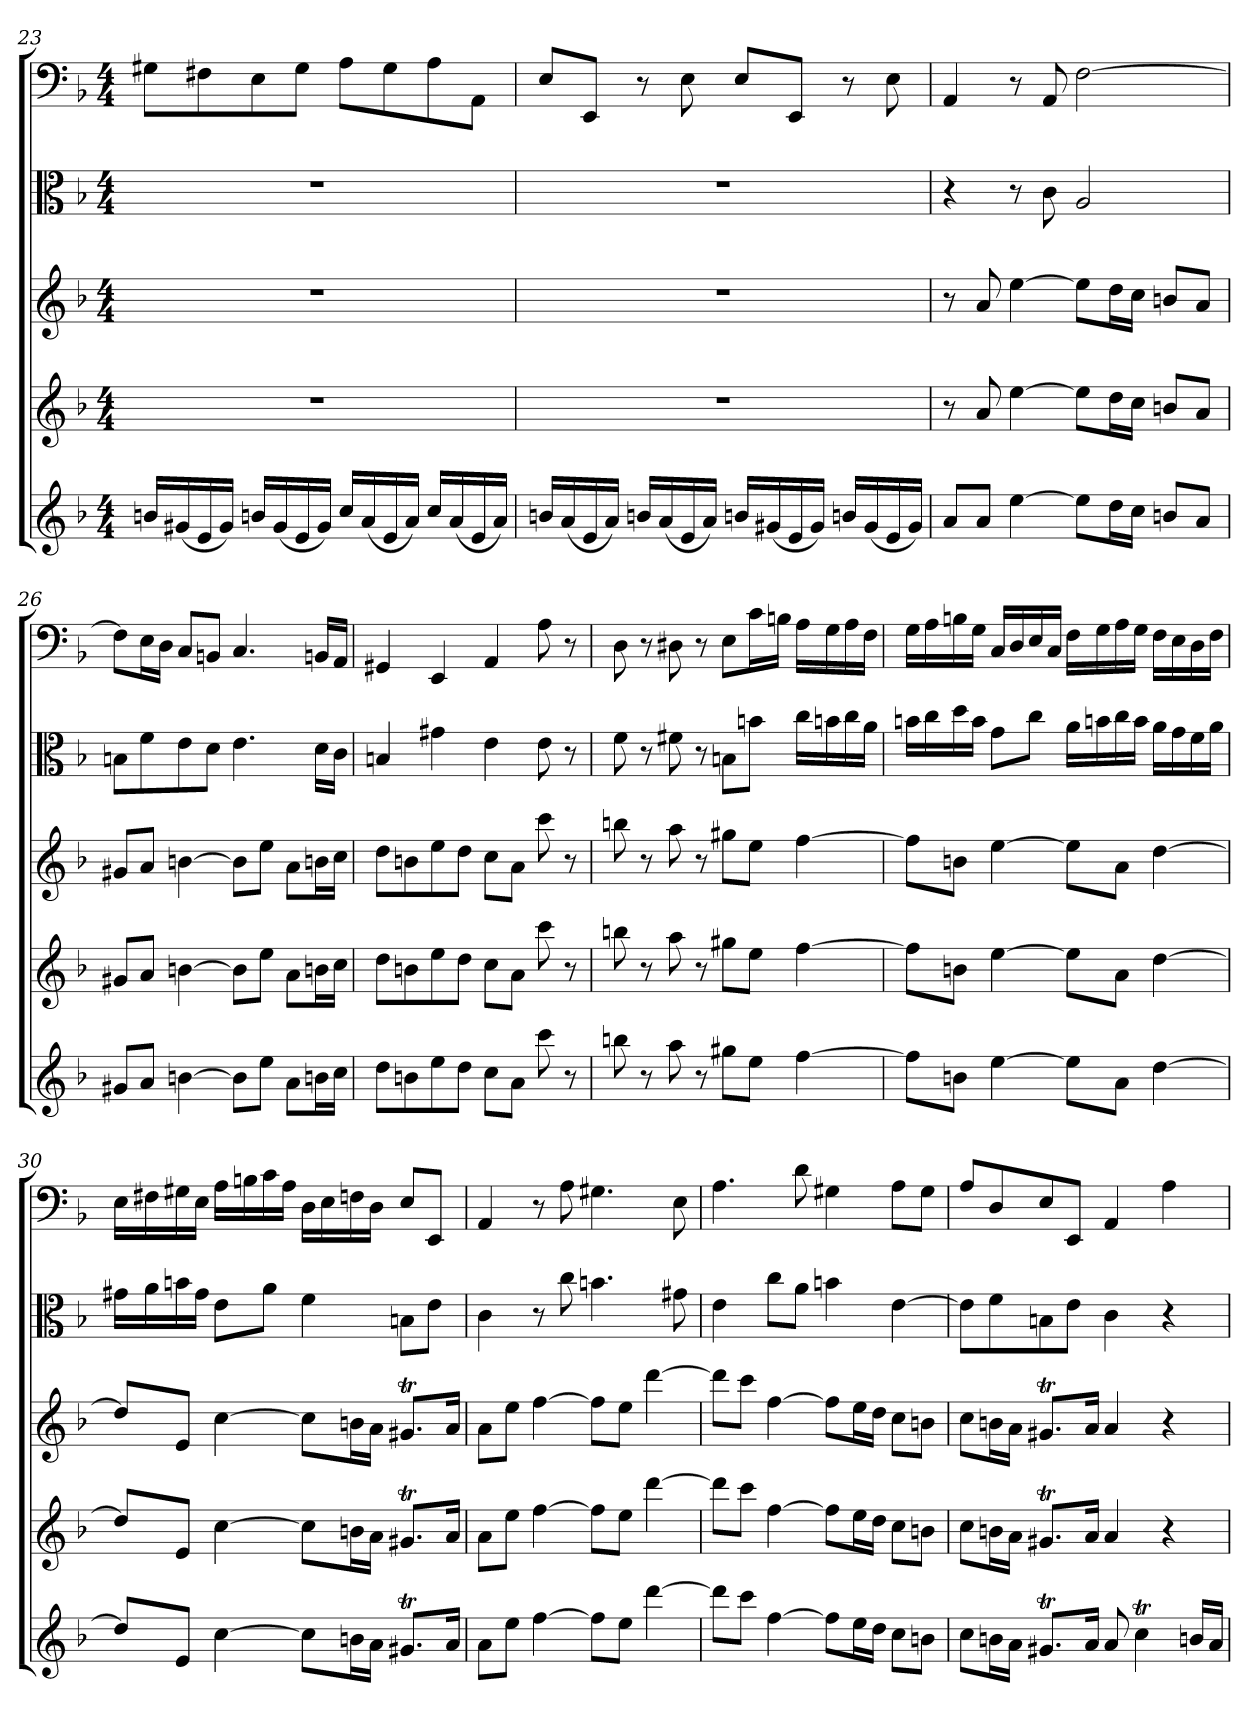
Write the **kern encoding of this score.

**kern	**kern	**kern	**kern	**kern
*part5	*part4	*part3	*part2	*part1
*staff5	*staff4	*staff3	*staff2	*staff1
*clefG2	*clefG2	*clefG2	*clefC3	*clefF4
*k[b-]	*k[b-]	*k[b-]	*k[b-]	*k[b-]
*d:	*d:	*d:	*d:	*d:
*M4/4	*M4/4	*M4/4	*M4/4	*M4/4
=23	=23	=23	=23	=23
16bn/LL	1r	1r	1r	8G#X\L
(16g#X/	.	.	.	.
16e/	.	.	.	8F#X\
16g#/JJ)	.	.	.	.
16bn/LL	.	.	.	8E\
(16g#/	.	.	.	.
16e/	.	.	.	8G#\J
16g#/JJ)	.	.	.	.
16cc/LL	.	.	.	8A\L
(16a/	.	.	.	.
16e/	.	.	.	8G#\
16a/JJ)	.	.	.	.
16cc/LL	.	.	.	8A\
(16a/	.	.	.	.
16e/	.	.	.	8AA\J
16a/JJ)	.	.	.	.
=24	=24	=24	=24	=24
16bn/LL	1r	1r	1r	8E/L
(16a/	.	.	.	.
16e/	.	.	.	8EE/J
16a/JJ)	.	.	.	.
16bn/LL	.	.	.	8r
(16a/	.	.	.	.
16e/	.	.	.	8E\
16a/JJ)	.	.	.	.
16bn/LL	.	.	.	8E/L
(16g#X/	.	.	.	.
16e/	.	.	.	8EE/J
16g#/JJ)	.	.	.	.
16bn/LL	.	.	.	8r
(16g#/	.	.	.	.
16e/	.	.	.	8E\
16g#/JJ)	.	.	.	.
=25	=25	=25	=25	=25
8a/L	8r	8r	4r	4AA/
8a/J	8a/	8a/	.	.
[4ee\	[4ee\	[4ee\	8r	8r
.	.	.	8c\	8AA/
8ee\L]	8ee\L]	8ee\L]	2A/	[2F\
16dd\L	16dd\L	16dd\L	.	.
16cc\JJ	16cc\JJ	16cc\JJ	.	.
8bn/L	8bn/L	8bn/L	.	.
8a/J	8a/J	8a/J	.	.
=26	=26	=26	=26	=26
8g#X/L	8g#X/L	8g#X/L	8Bn\L	8F\L]
8a/J	8a/J	8a/J	8f\	16E\L
.	.	.	.	16D\JJ
[4bn\	[4bn\	[4bn\	8e\	8C/L
.	.	.	8d\J	8BBn/J
8b\L]	8b\L]	8b\L]	4.e\	4.C/
8ee\J	8ee\J	8ee\J	.	.
8a\L	8a\L	8a\L	.	.
16bn\L	16bn\L	16bn\L	16d\LL	16BBn/LL
16cc\JJ	16cc\JJ	16cc\JJ	16c\JJ	16AA/JJ
=27	=27	=27	=27	=27
8dd\L	8dd\L	8dd\L	4Bn/	4GG#X/
8bn\	8bn\	8bn\	.	.
8ee\	8ee\	8ee\	4g#X\	4EE/
8dd\J	8dd\J	8dd\J	.	.
8cc\L	8cc\L	8cc\L	4e\	4AA/
8a\J	8a\J	8a\J	.	.
8ccc\	8ccc\	8ccc\	8e\	8A\
8r	8r	8r	8r	8r
=28	=28	=28	=28	=28
8bbn\	8bbn\	8bbn\	8f\	8D\
8r	8r	8r	8r	8r
8aa\	8aa\	8aa\	8f#X\	8D#X\
8r	8r	8r	8r	8r
8gg#X\L	8gg#X\L	8gg#X\L	8Bn\L	8E\L
8ee\J	8ee\J	8ee\J	8bn\J	16c\L
.	.	.	.	16Bn\JJ
[4ff\	[4ff\	[4ff\	16cc\LL	16A\LL
.	.	.	16bn\	16G\
.	.	.	16cc\	16A\
.	.	.	16a\JJ	16F\JJ
=29	=29	=29	=29	=29
8ff\L]	8ff\L]	8ff\L]	16bn\LL	16G\LL
.	.	.	16cc\	16A\
8bn\J	8bn\J	8bn\J	16dd\	16Bn\
.	.	.	16b\JJ	16G\JJ
[4ee\	[4ee\	[4ee\	8g\L	16C/LL
.	.	.	.	16D/
.	.	.	8cc\J	16E/
.	.	.	.	16C/JJ
8ee\L]	8ee\L]	8ee\L]	16a\LL	16F\LL
.	.	.	16bn\	16G\
8a\J	8a\J	8a\J	16cc\	16A\
.	.	.	16b\JJ	16G\JJ
[4dd\	[4dd\	[4dd\	16a\LL	16F\LL
.	.	.	16g\	16E\
.	.	.	16f\	16D\
.	.	.	16a\JJ	16F\JJ
=30	=30	=30	=30	=30
8dd/L]	8dd/L]	8dd/L]	16g#X\LL	16E\LL
.	.	.	16a\	16F#X\
8e/J	8e/J	8e/J	16bn\	16G#X\
.	.	.	16g#\JJ	16E\JJ
[4cc\	[4cc\	[4cc\	8e\L	16A\LL
.	.	.	.	16Bn\
.	.	.	8a\J	16c\
.	.	.	.	16A\JJ
8cc\L]	8cc\L]	8cc\L]	4f\	16D\LL
.	.	.	.	16E\
16bn\L	16bn\L	16bn\L	.	16Fn\
16a\JJ	16a\JJ	16a\JJ	.	16D\JJ
8.g#Xt/L	8.g#Xt/L	8.g#Xt/L	8Bn\L	8E/L
.	.	.	8e\J	8EE/J
16a/Jk	16a/Jk	16a/Jk	.	.
=31	=31	=31	=31	=31
8a\L	8a\L	8a\L	4c\	4AA/
8ee\J	8ee\J	8ee\J	.	.
[4ff\	[4ff\	[4ff\	8r	8r
.	.	.	8cc\	8A\
8ff\L]	8ff\L]	8ff\L]	4.bn\	4.G#X\
8ee\J	8ee\J	8ee\J	.	.
[4ddd\	[4ddd\	[4ddd\	.	.
.	.	.	8g#X\	8E\
=32	=32	=32	=32	=32
8ddd\L]	8ddd\L]	8ddd\L]	4e\	4.A\
8ccc\J	8ccc\J	8ccc\J	.	.
[4ff\	[4ff\	[4ff\	8cc\L	.
.	.	.	8a\J	8d\
8ff\L]	8ff\L]	8ff\L]	4bn\	4G#X\
16ee\L	16ee\L	16ee\L	.	.
16dd\JJ	16dd\JJ	16dd\JJ	.	.
8cc\L	8cc\L	8cc\L	[4e\	8A\L
8bn\J	8bn\J	8bn\J	.	8G#\J
=33	=33	=33	=33	=33
8cc\L	8cc\L	8cc\L	8e\L]	8A/L
16bn\L	16bn\L	16bn\L	8f\	8D/
16a\JJ	16a\JJ	16a\JJ	.	.
8.g#Xt/L	8.g#Xt/L	8.g#Xt/L	8Bn\	8E/
.	.	.	8e\J	8EE/J
16a/Jk	16a/Jk	16a/Jk	.	.
8a/	4a/	4a/	4c\	4AA/
4ccT\	.	.	.	.
.	4r	4r	4r	4A\
16bn/LL	.	.	.	.
16a/JJ	.	.	.	.
=	=	=	=	=
*-	*-	*-	*-	*-
